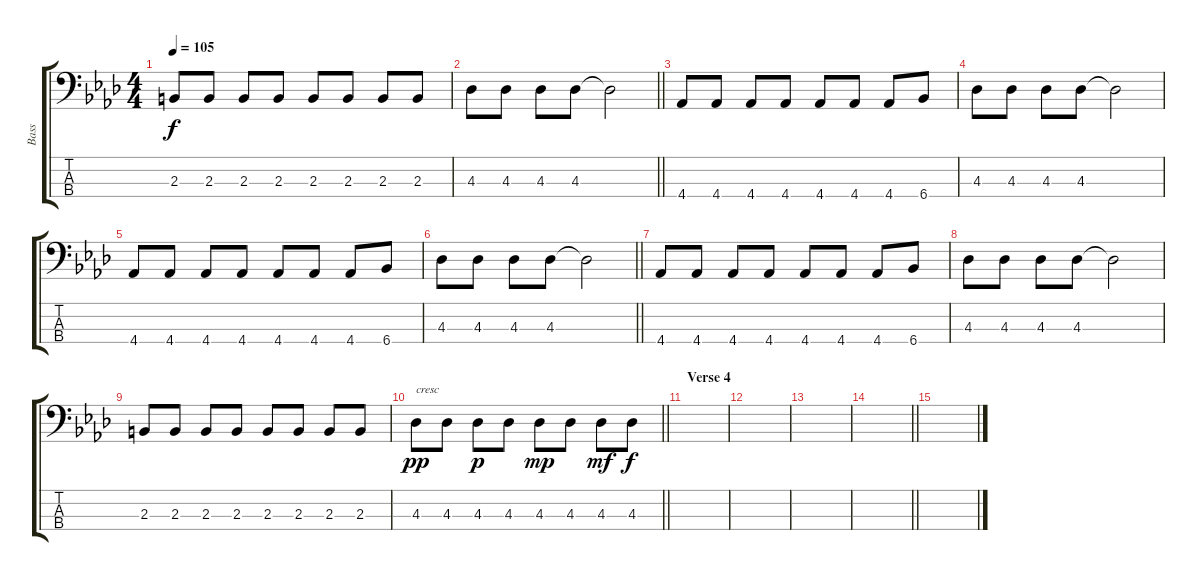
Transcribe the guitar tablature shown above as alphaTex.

\track ("Bass" "Bass") {instrument electricbassfinger}
\staff {score tabs}
\tuning (G2 D2 A1 E1) {hide}
\ts (4 4)
\tempo 105
\clef f4
\ks fminor
2.3.8{dy f} 2.3.8 2.3.8 2.3.8 2.3.8 2.3.8 2.3.8 2.3.8 |
\barLineRight lightlight
4.3.8 4.3.8 4.3.8 4.3.8 4.3{t}.2 |
\section ("" "")
4.4.8 4.4.8 4.4.8 4.4.8 4.4.8 4.4.8 4.4.8 6.4.8 |
4.3.8 4.3.8 4.3.8 4.3.8 4.3{t}.2 |
4.4.8 4.4.8 4.4.8 4.4.8 4.4.8 4.4.8 4.4.8 6.4.8 |
\barLineRight lightlight
4.3.8 4.3.8 4.3.8 4.3.8 4.3{t}.2 |
\section ("" "")
4.4.8 4.4.8 4.4.8 4.4.8 4.4.8 4.4.8 4.4.8 6.4.8 |
4.3.8 4.3.8 4.3.8 4.3.8 4.3{t}.2 |
2.3.8 2.3.8 2.3.8 2.3.8 2.3.8 2.3.8 2.3.8 2.3.8 |
\barLineRight lightlight
4.3.8{txt "cresc" dy pp} 4.3.8 4.3.8{dy p} 4.3.8 4.3.8{dy mp} 4.3.8 4.3.8{dy mf} 4.3.8{dy f} |
\section ("" "Verse 4")
|
|
|
\barLineRight lightlight
|
\section ("" "")
